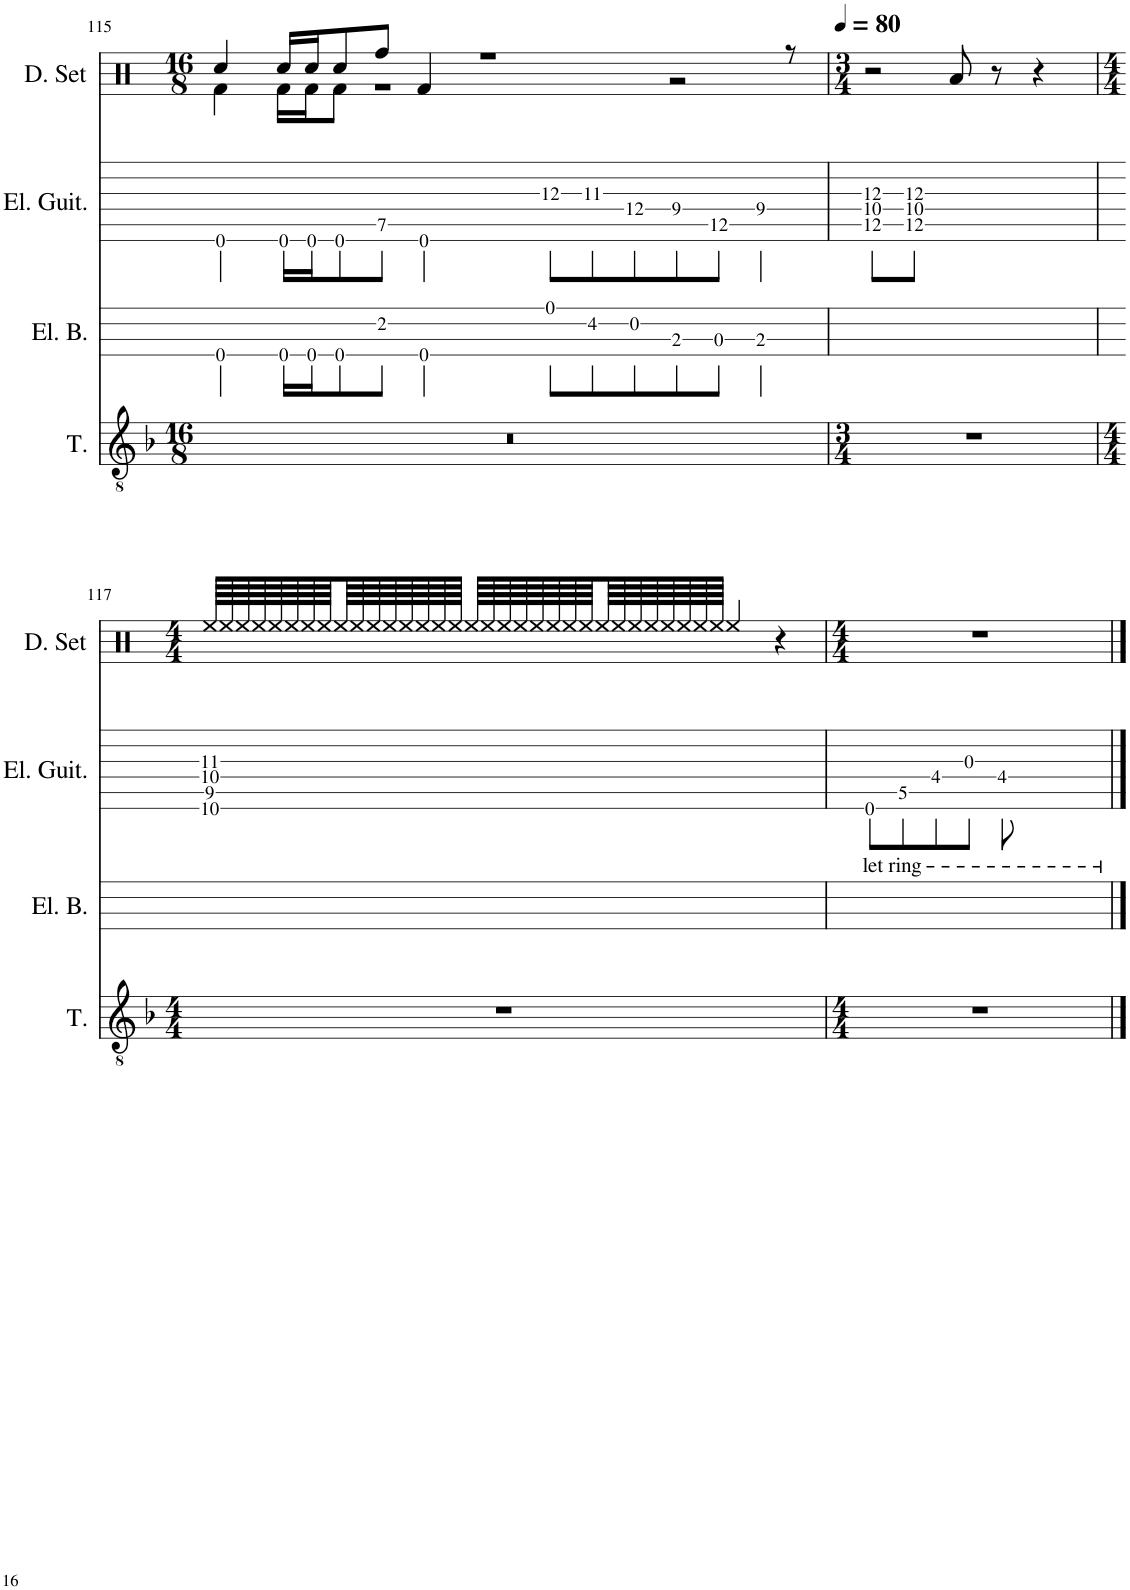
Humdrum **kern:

**kern	**kern	**kern	**kern
*part4	*part3	*part2	*part1
*staff4	*staff3	*staff2	*staff1
*I"Tenor	*I"Electric Bass	*I"Electric Guitar	*I"Drumset
*I'T.	*I'El. B.	*I'El. Guit.	*I'D. Set
!!LO:PB:g=z
*clefGv2	*	*	*clefX
*	*Trd7c12	*	*
*k[b-]	*k[b-]	*k[b-]	*k[]
*M16/8	*M16/8	*M16/8	*M16/8
=115	=115	=115	=115
*	*	*	*^
0r	4DD\	4DD\	4Rcc/	4Rf\
.	16DD\LL	16DD\LL	16Rcc/LL	16Rf\LL
.	16DD\J	16DD\J	16Rcc/J	16Rf\J
.	8DD\	8DD\	8Rcc/	8Rf\J
.	8D\J	8D\J	8Rff/J	1r
.	4DD\	4DD\	4Rf/	.
.	4r	4r	1r	.
.	8F\L	8f\L	.	.
.	8E\	8e\	.	.
.	8C\	8c\	.	.
.	8AA\	8A\	.	2r
.	8GG\J	8G\J	.	.
.	4AA\	4A\	.	.
.	.	.	8r	.
*	*	*	*v	*v
=116	=116	=116	=116
*M3/4	*M3/4	*M3/4	*M3/4
*	*	*	*MM80
2.r	2.r	8G\ 8B-\ 8f\L	2r
.	.	8G\ 8B-\ 8f\J	.
.	.	4r	.
.	.	4r	8Ra/
.	.	.	8r
4ryy	4ryy	4ryy	4r
!!LO:LB:g=z
=117	=117	=117	=117
*M4/4	*M4/4	*M4/4	*M4/4
1r	1r	1C 1E 1B- 1e	64Ree/LLLL
.	.	.	64Ree/
.	.	.	64Ree/
.	.	.	64Ree/
.	.	.	64Ree/
.	.	.	64Ree/
.	.	.	64Ree/
.	.	.	64Ree/
.	.	.	64Ree/
.	.	.	64Ree/
.	.	.	64Ree/
.	.	.	64Ree/
.	.	.	64Ree/
.	.	.	64Ree/
.	.	.	64Ree/
.	.	.	64Ree/JJJJ
.	.	.	64Ree/LLLL
.	.	.	64Ree/
.	.	.	64Ree/
.	.	.	64Ree/
.	.	.	64Ree/
.	.	.	64Ree/
.	.	.	64Ree/
.	.	.	64Ree/
.	.	.	64Ree/
.	.	.	64Ree/
.	.	.	64Ree/
.	.	.	64Ree/
.	.	.	64Ree/
.	.	.	64Ree/
.	.	.	64Ree/
.	.	.	64Ree/JJJJ
.	.	.	4Ree/
.	.	.	4r
=118	=118	=118	=118
*M4/4	*M4/4	*M4/4	*M4/4
!	!	!LO:TX:b:t=let ring	!
1r	1r	8DD\L	1r
.	.	8C\	.
.	.	8E\	.
.	.	8F\J	.
.	.	8E\	.
.	.	8r	.
.	.	4r	.
==	==	==	==
*-	*-	*-	*-
